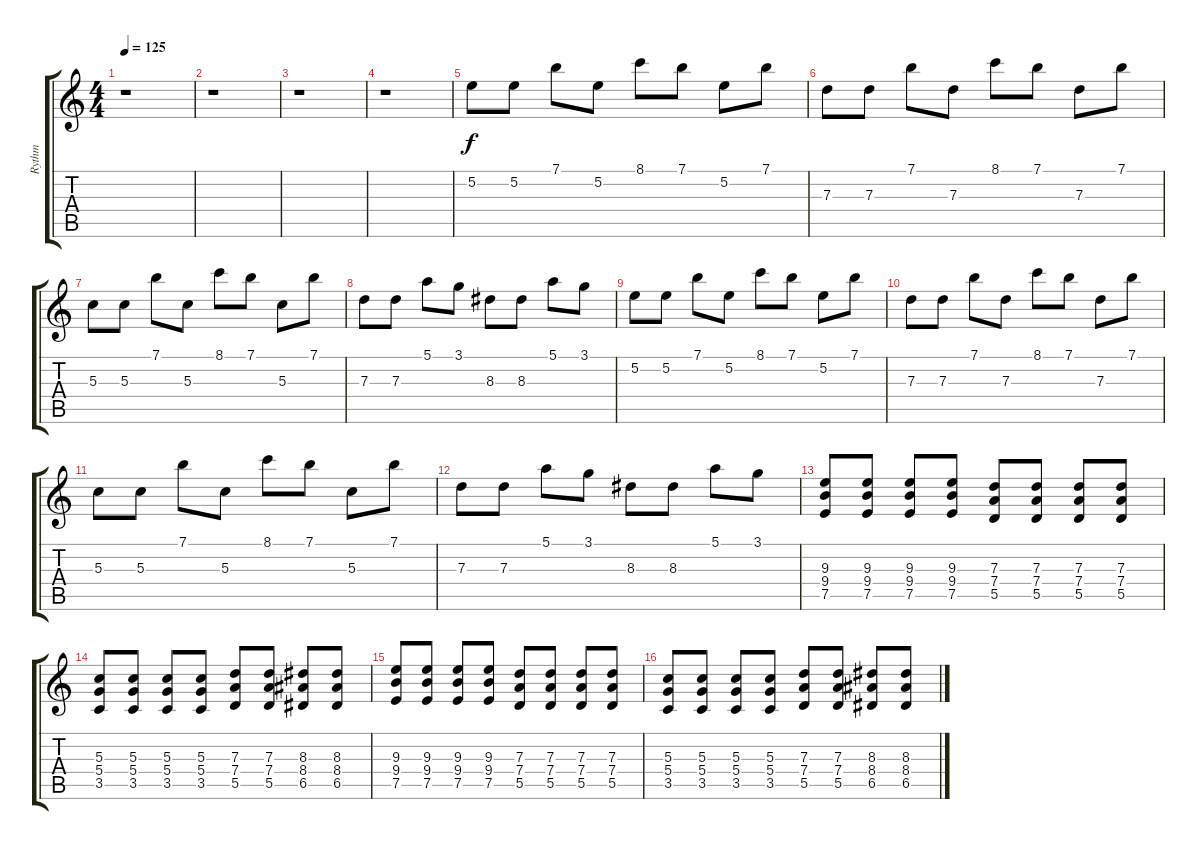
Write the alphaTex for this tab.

\track ("Rythm" "Rythm") {instrument distortionguitar}
\staff {score tabs}
\tuning (E4 B3 G3 D3 A2 E2) {hide}
\ts (4 4)
\tempo 125
\clef g2
\ks c
r.1{dy f} |
r.1 |
r.1 |
r.1 |
5.2.8 5.2.8 7.1.8 5.2.8 8.1.8 7.1.8 5.2.8 7.1.8 |
7.3.8 7.3.8 7.1.8 7.3.8 8.1.8 7.1.8 7.3.8 7.1.8 |
5.3.8 5.3.8 7.1.8 5.3.8 8.1.8 7.1.8 5.3.8 7.1.8 |
7.3.8 7.3.8 5.1.8 3.1.8 8.3.8 8.3.8 5.1.8 3.1.8 |
5.2.8 5.2.8 7.1.8 5.2.8 8.1.8 7.1.8 5.2.8 7.1.8 |
7.3.8 7.3.8 7.1.8 7.3.8 8.1.8 7.1.8 7.3.8 7.1.8 |
5.3.8 5.3.8 7.1.8 5.3.8 8.1.8 7.1.8 5.3.8 7.1.8 |
7.3.8 7.3.8 5.1.8 3.1.8 8.3.8 8.3.8 5.1.8 3.1.8 |
(9.3 9.4 7.5).8 (9.3 9.4 7.5).8 (9.3 9.4 7.5).8 (9.3 9.4 7.5).8 (7.3 7.4 5.5).8 (7.3 7.4 5.5).8 (7.3 7.4 5.5).8 (7.3 7.4 5.5).8 |
(5.3 5.4 3.5).8 (5.3 5.4 3.5).8 (5.3 5.4 3.5).8 (5.3 5.4 3.5).8 (7.3 7.4 5.5).8 (7.3 7.4 5.5).8 (8.3 8.4 6.5).8 (8.3 8.4 6.5).8 |
(9.3 9.4 7.5).8 (9.3 9.4 7.5).8 (9.3 9.4 7.5).8 (9.3 9.4 7.5).8 (7.3 7.4 5.5).8 (7.3 7.4 5.5).8 (7.3 7.4 5.5).8 (7.3 7.4 5.5).8 |
(5.3 5.4 3.5).8 (5.3 5.4 3.5).8 (5.3 5.4 3.5).8 (5.3 5.4 3.5).8 (7.3 7.4 5.5).8 (7.3 7.4 5.5).8 (8.3 8.4 6.5).8 (8.3 8.4 6.5).8
